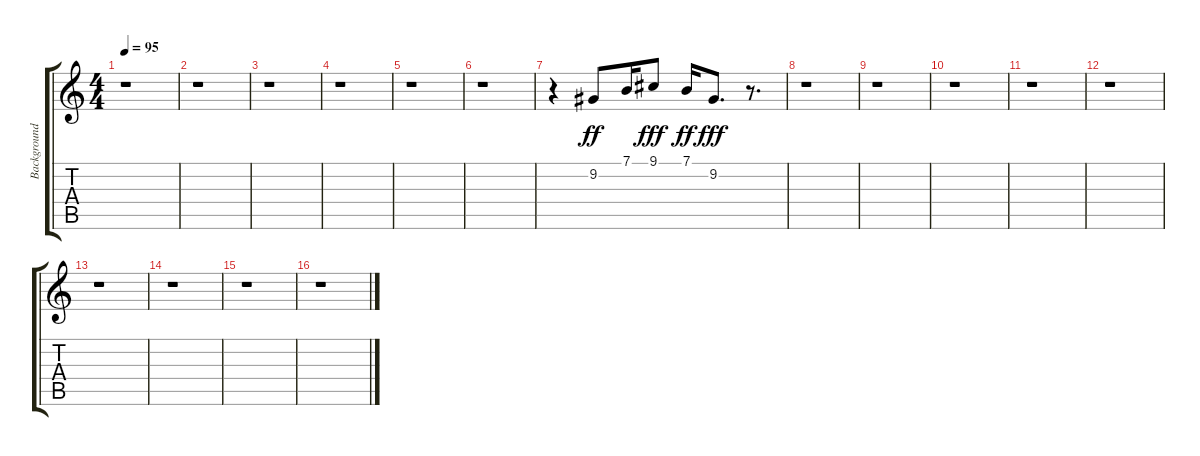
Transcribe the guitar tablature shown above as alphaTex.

\track ("Background Vocals" "Background") {instrument choiraahs}
\staff {score tabs}
\tuning (E4 B3 G3 D3 A2 E2) {hide}
\ts (4 4)
\tempo 95
\clef g2
\ks c
r.1{dy ff} |
r.1 |
r.1 |
r.1 |
r.1 |
r.1 |
r.4 9.2.8 7.1.16 9.1.8{dy fff} 7.1.16{dy ff} 9.2.8{d dy fff} r.8{d} |
r.1 |
r.1 |
r.1 |
r.1 |
r.1 |
r.1 |
r.1 |
r.1 |
r.1
